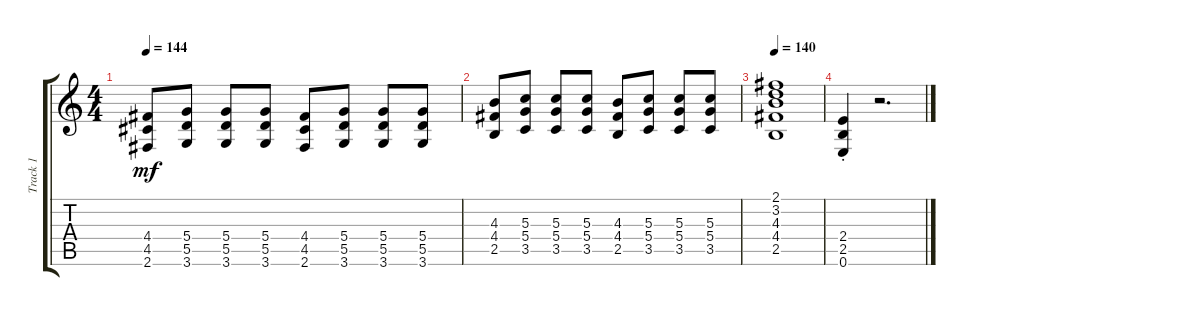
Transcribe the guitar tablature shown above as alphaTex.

\track ("Track 1" "Track 1") {instrument distortionguitar}
\staff {score tabs}
\tuning (E4 B3 G3 D3 A2 E2) {hide}
\ts (4 4)
\tempo 144
\clef g2
\ks c
(4.4 4.5 2.6).8{dy mf} (5.4 5.5 3.6).8 (5.4 5.5 3.6).8 (5.4 5.5 3.6).8 (4.4 4.5 2.6).8 (5.4 5.5 3.6).8 (5.4 5.5 3.6).8 (5.4 5.5 3.6).8 |
(4.3 4.4 2.5).8 (5.3 5.4 3.5).8 (5.3 5.4 3.5).8 (5.3 5.4 3.5).8 (4.3 4.4 2.5).8 (5.3 5.4 3.5).8 (5.3 5.4 3.5).8 (5.3 5.4 3.5).8 |
\tempo 140
(2.1 3.2 4.3 4.4 2.5).1 |
(2.4 2.5{st} 0.6).4 r.2{d}
